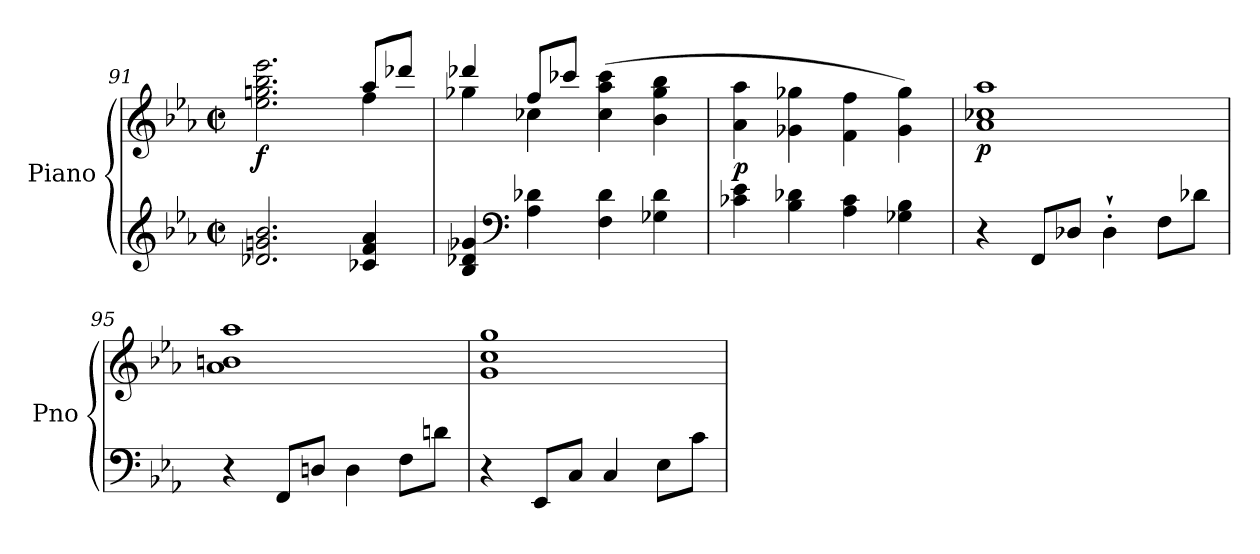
**kern	**kern	**dynam
*part1	*part1	*part1
*staff2	*staff1	*staff1/2
*I"Piano	*	*
*I'Pno	*	*
*clefG2	*clefG2	*
*k[b-e-a-]	*k[b-e-a-]	*
*M4/4	*M4/4	*
*met(c|)	*met(c|)	*
=91	=91	=91
*	*^	*
!	!	!	!LO:DY:b
2.d-X/ 2.gn/ 2.b-/	2.ee-\ 2.ggn\ 2.bb-\ 2.eee-\	2.ryy	f
4c-X/ 4f/ 4a-/	(>8aa-/L	4ff\	.
.	8ddd-X/J)	.	.
=92	=92	=92	=92
4B-/ 4d-X/ 4g-X/	4ddd-X/	4gg-X\	.
*clefF4	*	*	*
4A-\ 4d-X\	(8ff/L	4cc-X\	.
.	8ccc-X/J)	.	.
4F\ 4d-\	(>4cc-\ 4aa-\ 4ccc-\	2ryy	.
4G-X\ 4d-\	4b-\ 4gg-\ 4bb-\	.	.
*	*v	*v	*
!!LO:LB:g=z
=93	=93	=93
!	!	!LO:DY:b
4c-X\ 4e-\	4a-\ 4aa-\	p
4B-\ 4d-X\	4g-X\ 4gg-X\	.
4A-\ 4c-\	4f\ 4ff\	.
4G-X\ 4B-\	4g-\ 4gg-\)	.
!!LO:LB:g=z
=94	=94	=94
!	!	!LO:DY:b
4r	1a- 1cc-X 1aa-	p
8FF/L	.	.
8D-X/J	.	.
4D-`'\	.	.
8F\L	.	.
8d-X\J	.	.
=95	=95	=95
4r	1a- 1bn 1aa-	.
8FF/L	.	.
8Dn/J	.	.
4D\	.	.
8F\L	.	.
8dn\J	.	.
=96	=96	=96
4r	1g 1cc 1gg	.
8EE-/L	.	.
8C/J	.	.
4C/	.	.
8E-\L	.	.
8c\J	.	.
=	=	=
*-	*-	*-
